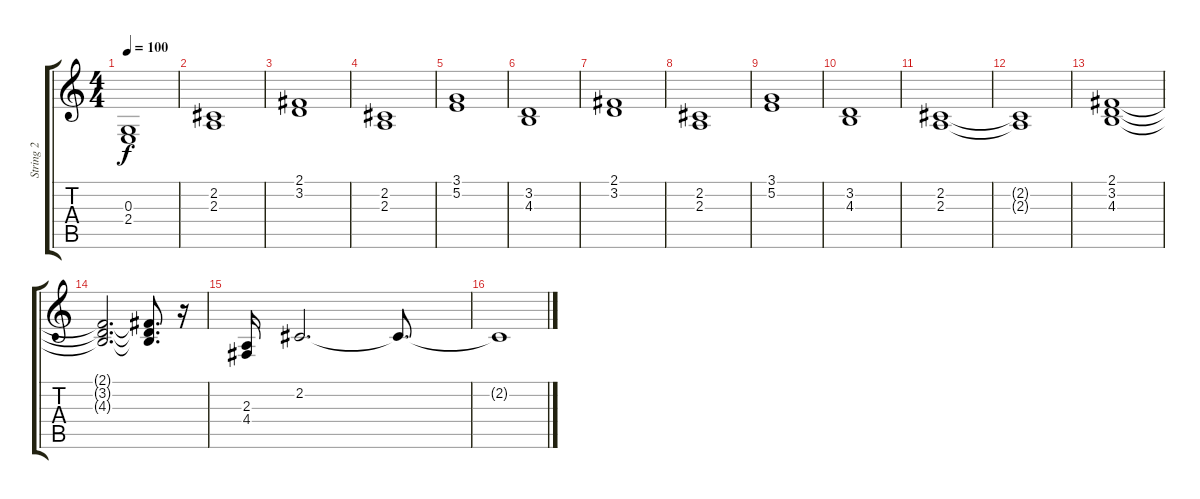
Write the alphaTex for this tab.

\track ("String 2" "String 2") {instrument stringensemble1}
\staff {score tabs}
\tuning (E4 B3 G3 D3 A2 E2) {hide}
\ts (4 4)
\tempo 100
\clef g2
\ks c
(0.3 2.4).1{dy f} |
(2.2 2.3).1 |
(2.1 3.2).1{volume 12} |
(2.2 2.3).1{volume 12} |
(3.1 5.2).1 |
(3.2 4.3).1 |
(2.1 3.2).1 |
(2.2 2.3).1 |
(3.1 5.2).1 |
(3.2 4.3).1 |
(2.2 2.3).1 |
(2.2{t} 2.3{t}).1 |
(2.1 3.2 4.3).1 |
(2.1{t} 3.2{t} 4.3{t}).2{d} (2.1{t} 3.2{t} 4.3{t}).8{d} r.16 |
(2.3 4.4).16 2.2.2{d} 2.2{t}.8{d} |
2.2{t}.1
